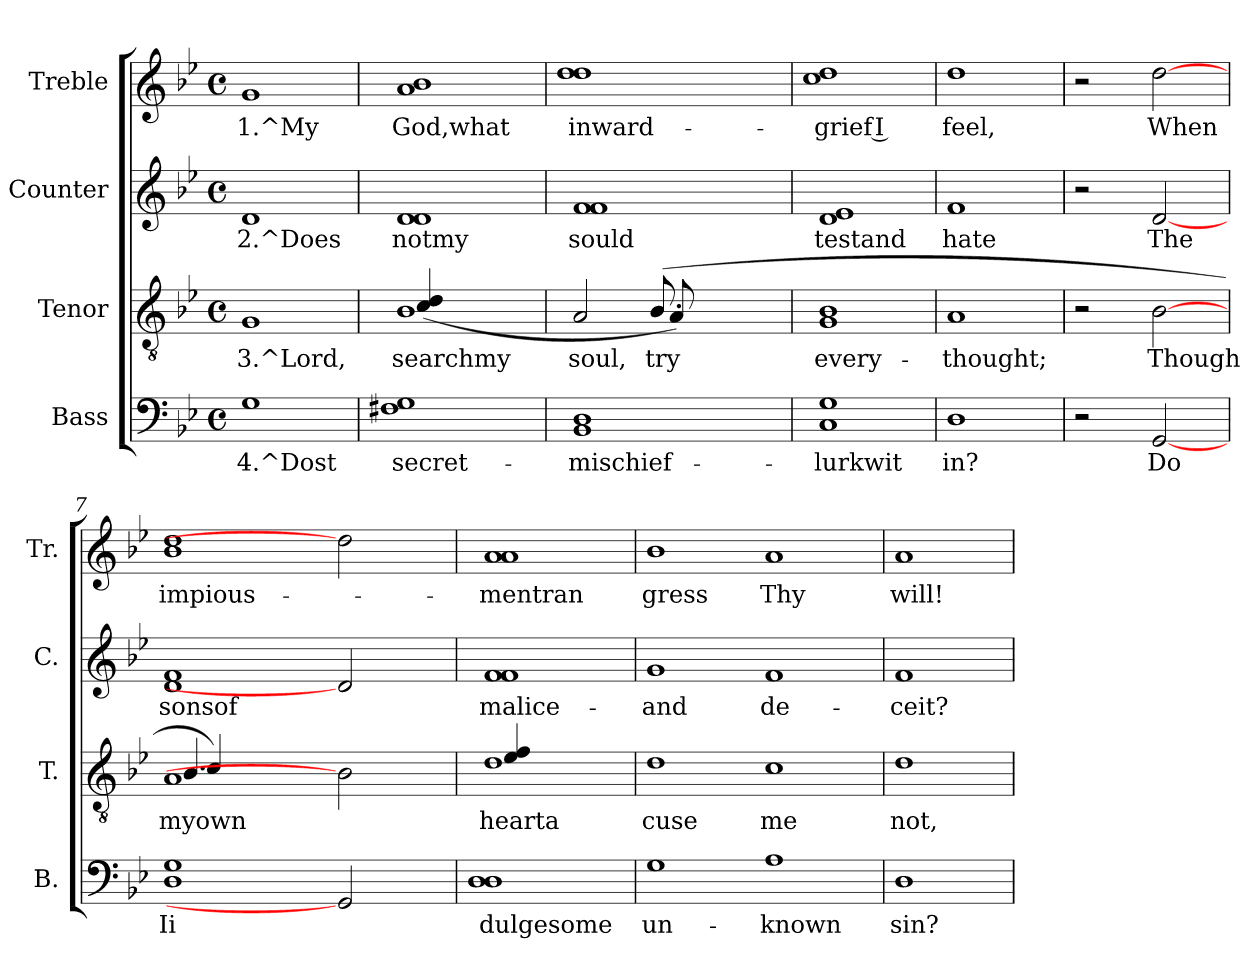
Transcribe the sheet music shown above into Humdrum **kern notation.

**kern	**text	**kern	**text	**kern	**text	**kern	**text
*part4	*part4	*part3	*part3	*part2	*part2	*part1	*part1
*staff4	*staff4	*staff3	*staff3	*staff2	*staff2	*staff1	*staff1
*I"Bass	*	*I"Tenor	*	*I"Counter	*	*I"Treble	*
*I'B.	*	*I'T.	*	*I'C.	*	*I'Tr.	*
!!LO:PB:g=z
*stria5	*	*stria5	*	*stria5	*	*stria5	*
*clefF4	*	*clefGv2	*	*clefG2	*	*clefG2	*
*k[b-e-]	*	*k[b-e-]	*	*k[b-e-]	*	*k[b-e-]	*
*B-:	*	*B-:	*	*B-:	*	*B-:	*
*M4/4	*	*M4/4	*	*M4/4	*	*M4/4	*
*met(c)	*	*met(c)	*	*met(c)	*	*met(c)	*
=1	=1	=1	=1	=1	=1	=1	=1
!	!LO:LY:b:rj	!	!LO:LY:b:rj	!	!LO:LY:b:rj	!	!LO:LY:b:rj
1G	4.^Dost	1G	3.^Lord,	1d	2.^Does	1g	1.^My
=2	=2	=2	=2	=2	=2	=2	=2
!	!LO:LY:b:rj	!	!LO:LY:b:rj	!	!LO:LY:b:rj	!	!LO:LY:b:rj
*	*	*^	*	*	*	*	*
1F#X 1G	secret-	1B-	(>4d/ 4c/	searchmy	1d 1d	notmy	1a 1b-	God,what
.	.	.	2.ryy	.	.	.	.	.
=3	=3	=3	=3	=3	=3	=3	=3	=3
!	!LO:LY:b:rj	!	!	!LO:LY:b:rj	!	!LO:LY:b:rj	!	!LO:LY:b:rj
1D 1BB-	-mischief-	2A/	2ryy	soul,	1f 1f	sould	1dd 1dd	inward-
!	!	!	!	!LO:LY:b:rj	!	!	!	!
.	.	(<8.B-/	8A/)	try	.	.	.	.
.	.	.	4ryy	.	.	.	.	.
.	.	4ryy	.	.	.	.	.	.
.	.	.	16ryy	.	.	.	.	.
.	.	16ryy	16ryy	.	.	.	.	.
=4	=4	=4	=4	=4	=4	=4	=4	=4
!	!LO:LY:b:rj	!	!	!LO:LY:b:rj	!	!LO:LY:b:rj	!	!LO:LY:b:rj
*	*	*v	*v	*	*	*	*	*
1C 1G	-lurkwit	1G 1B-	every-	1e- 1d	testand	1cc 1dd	-grief I
=5	=5	=5	=5	=5	=5	=5	=5
!	!LO:LY:b:rj	!	!LO:LY:b:rj	!	!LO:LY:b:rj	!	!LO:LY:b:rj
1D	in?	1A	-thought;	1f	hate	1dd	feel,
=6	=6	=6	=6	=6	=6	=6	=6
2r	.	2r	.	2r	.	2r	.
!	!LO:LY:b:rj	!	!LO:LY:b:rj	!	!LO:LY:b:rj	!	!LO:LY:b:rj
[2GG	Do	[2B-	Though	[2d	The	[2dd	When
=7	=7	=7	=7	=7	=7	=7	=7
!	!LO:LY:b:rj	!	!LO:LY:b:rj	!	!LO:LY:b:rj	!	!LO:LY:b:rj
*	*	*^	*	*	*	*	*
*	*	*	*^	*	*	*	*	*
1D 1G	Ii	1A	(>4.B-/	4c/)	myown	1f 1d	sonsof	1dd 1b-	impious-
.	.	.	.	1ryy	.	.	.	.	.
.	.	.	1ryy	.	.	.	.	.	.
2GG]	.	2B-]	.	.	.	2d]	.	2dd]	.
.	.	.	.	4ryy	.	.	.	.	.
.	.	.	8ryy	.	.	.	.	.	.
*	*	*	*v	*v	*	*	*	*	*
=8	=8	=8	=8	=8	=8	=8	=8	=8
!	!LO:LY:b:rj	!	!	!LO:LY:b:rj	!	!LO:LY:b:rj	!	!LO:LY:b:rj
1D 1D	dulgesome	1d	(>4f/ 4e-/	hearta	1f 1f	malice-	1a 1a	-mentran
.	.	.	2.ryy	.	.	.	.	.
=9	=9	=9	=9	=9	=9	=9	=9	=9
!	!LO:LY:b:rj	!	!	!LO:LY:b:rj	!	!LO:LY:b:rj	!	!LO:LY:b:rj
*	*	*v	*v	*	*	*	*	*
1G	un-	1d	cuse	1g	-and	1b-	gress
!	!LO:LY:b:rj	!	!LO:LY:b:rj	!	!LO:LY:b:rj	!	!LO:LY:b:rj
1A	-known	1c	me	1f	de-	1a	Thy
=10	=10	=10	=10	=10	=10	=10	=10
!	!LO:LY:b:rj	!	!LO:LY:b:rj	!	!LO:LY:b:rj	!	!LO:LY:b:rj
1D	sin?	1d	not,	1f	-ceit?	1a	will!
=	=	=	=	=	=	=	=
*-	*-	*-	*-	*-	*-	*-	*-
